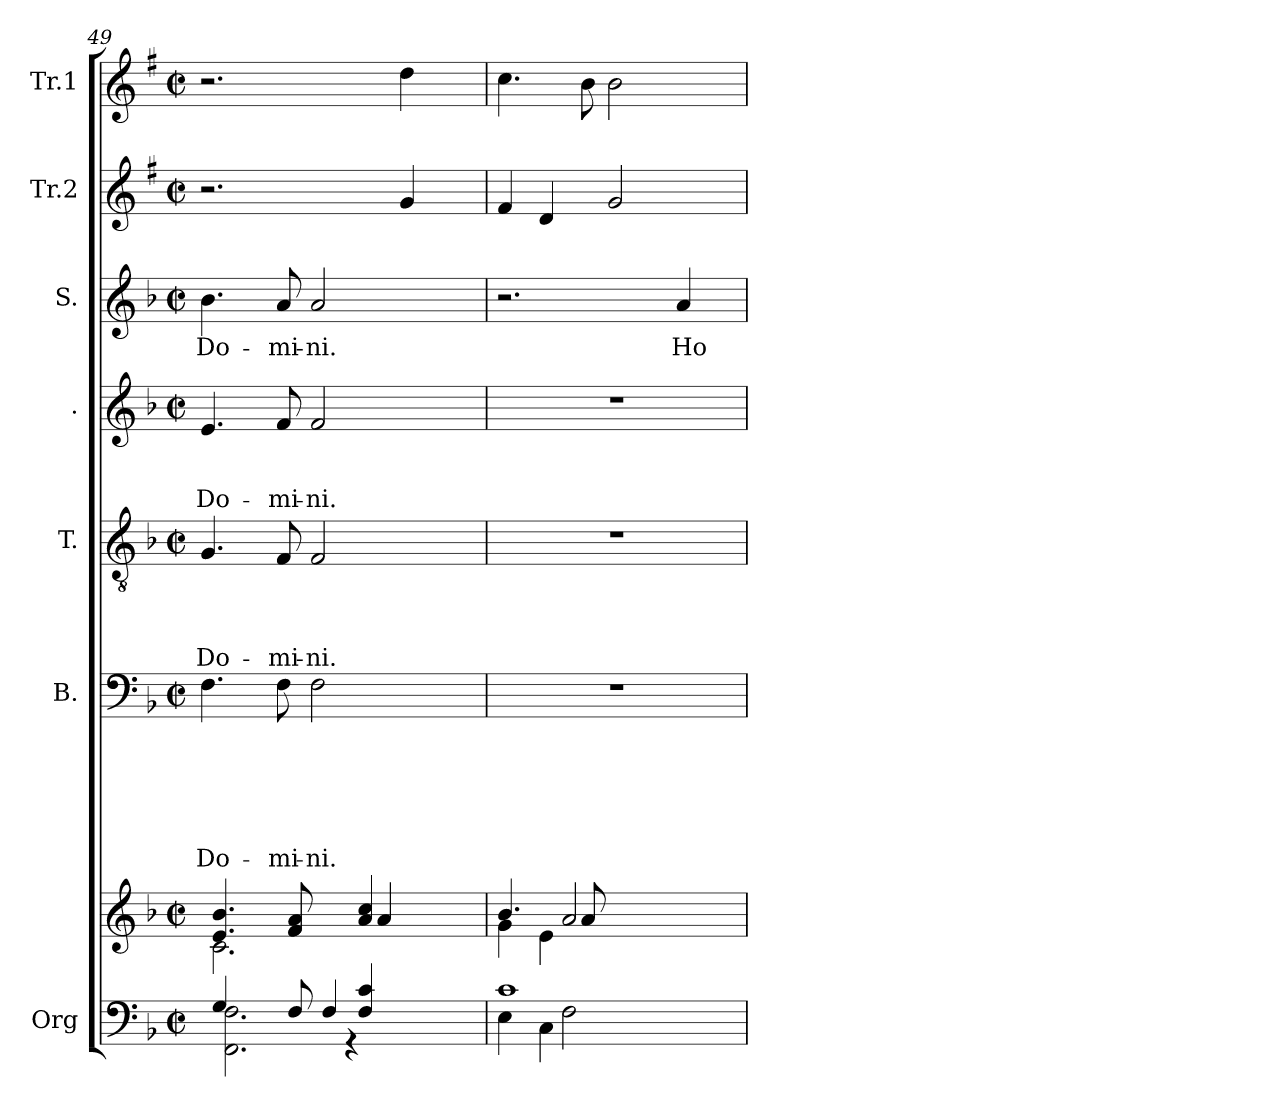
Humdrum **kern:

**kern	**kern	**kern	**text	**text	**text	**text	**text	**text	**kern	**text	**text	**text	**text	**kern	**text	**text	**text	**kern	**text	**kern	**kern
*part7	*part7	*part6	*part6	*part6	*part6	*part6	*part6	*part6	*part5	*part5	*part5	*part5	*part5	*part4	*part4	*part4	*part4	*part3	*part3	*part2	*part1
*staff8	*staff7	*staff6	*staff6	*staff6	*staff6	*staff6	*staff6	*staff6	*staff5	*staff5	*staff5	*staff5	*staff5	*staff4	*staff4	*staff4	*staff4	*staff3	*staff3	*staff2	*staff1
*I"Org	*	*I"B.	*	*	*	*	*	*	*I"T.	*	*	*	*	*I".	*	*	*	*I"S.	*	*I"Tr.2	*I"Tr.1
*	*	*I'B.	*	*	*	*	*	*	*I'T.	*	*	*	*	*	*	*	*	*I'S.	*	*I'Tr.2	*I'Tr.1
*clefF4	*clefG2	*clefF4	*	*	*	*	*	*	*clefGv2	*	*	*	*	*clefG2	*	*	*	*clefG2	*	*clefG2	*clefG2
*	*	*	*	*	*	*	*	*	*	*	*	*	*	*	*	*	*	*	*	*ITrd1c2	*ITrd1c2
*k[b-]	*k[b-]	*k[b-]	*	*	*	*	*	*	*k[b-]	*	*	*	*	*k[b-]	*	*	*	*k[b-]	*	*k[b-]	*k[b-]
*F:	*F:	*F:	*	*	*	*	*	*	*F:	*	*	*	*	*F:	*	*	*	*F:	*	*F:	*F:
*M2/2	*M2/2	*M2/2	*	*	*	*	*	*	*M2/2	*	*	*	*	*M2/2	*	*	*	*M2/2	*	*M2/2	*M2/2
*met(c|)	*met(c|)	*met(c|)	*	*	*	*	*	*	*met(c|)	*	*	*	*	*met(c|)	*	*	*	*met(c|)	*	*met(c|)	*met(c|)
=49	=49	=49	=49	=49	=49	=49	=49	=49	=49	=49	=49	=49	=49	=49	=49	=49	=49	=49	=49	=49	=49
*^	*^	*	*	*	*	*	*	*	*	*	*	*	*	*	*	*	*	*	*	*	*
*	*^	*	*^	*	*	*	*	*	*	*	*	*	*	*	*	*	*	*	*	*	*	*	*
*	*	*^	*	*	*^	*	*	*	*	*	*	*	*	*	*	*	*	*	*	*	*	*	*	*	*
!	!	!	!	!	!	!	!	!	!	!	!	!	!	!LO:LY:b	!	!	!	!	!LO:LY:b	!	!	!	!LO:LY:b	!	!LO:LY:b	!	!
*	*	*	*	*	*	*	*	*	*	*	*	*	*	*	*	*	*	*	*	*	*	*	*	*	*	*^	*
32ryy	32ryy	32ryy	32ryy	2ryy	32ryy	32ryy	32ryy	4.F\	.	.	.	.	.	Do-	4.G/	.	.	.	Do-	4.e/	.	.	Do-	4.b-\	Do-	2.r	2ryy	2.r
4G/	2.FF\ 2.F\	4.ryy	2ryy	.	2.c\	4.e/ 4.b-/	4.ryy	.	.	.	.	.	.	.	.	.	.	.	.	.	.	.	.	.	.	.	.	.
4ryy	.	.	.	.	.	.	.	.	.	.	.	.	.	.	.	.	.	.	.	.	.	.	.	.	.	.	.	.
!	!	!	!	!	!	!	!	!	!	!	!	!	!	!LO:LY:b	!	!	!	!	!LO:LY:b	!	!	!	!LO:LY:b	!	!LO:LY:b	!	!	!
.	.	.	.	.	.	.	.	8F\	.	.	.	.	.	-mi-	8F/	.	.	.	-mi-	8f/	.	.	-mi-	8a/	-mi-	.	.	.
.	.	8F/	.	.	.	4f/	8f/ 8a/	.	.	.	.	.	.	.	.	.	.	.	.	.	.	.	.	.	.	.	.	.
!	!	!	!	!	!	!	!	!	!	!	!	!	!	!LO:LY:b	!	!	!	!	!LO:LY:b	!	!	!	!LO:LY:b	!	!LO:LY:b	!	!	!
.	.	.	.	8ryy	.	.	.	2F\	.	.	.	.	.	-ni.	2F/	.	.	.	-ni.	2f/	.	.	-ni.	2a/	-ni.	.	8..ryy	.
16.ryy	.	8ryy	4F/	.	.	.	8ryy	.	.	.	.	.	.	.	.	.	.	.	.	.	.	.	.	.	.	.	.	.
4rGG	.	.	.	32ryy	.	.	.	.	.	.	.	.	.	.	.	.	.	.	.	.	.	.	.	.	.	.	.	.
.	.	4F/ 4c/	.	32ryy	.	16ryy	4a/ 4cc/	.	.	.	.	.	.	.	.	.	.	.	.	.	.	.	.	.	.	.	.	.
.	.	.	.	4a/	.	.	.	.	.	.	.	.	.	.	.	.	.	.	.	.	.	.	.	.	.	.	.	.
.	.	.	.	.	.	4ryy	.	.	.	.	.	.	.	.	.	.	.	.	.	.	.	.	.	.	.	.	4ryy	.
.	.	.	.	.	.	.	.	.	.	.	.	.	.	.	.	.	.	.	.	.	.	.	.	.	.	4f/	.	4cc\
.	16.ryy	.	16.ryy	.	16ryy	.	.	.	.	.	.	.	.	.	.	.	.	.	.	.	.	.	.	.	.	.	.	.
.	.	.	.	.	8ryy	.	.	.	.	.	.	.	.	.	.	.	.	.	.	.	.	.	.	.	.	.	.	.
16.ryy	8ryy	.	8ryy	.	.	.	.	.	.	.	.	.	.	.	.	.	.	.	.	.	.	.	.	.	.	.	.	.
.	.	16.ryy	.	.	.	.	16ryy	.	.	.	.	.	.	.	.	.	.	.	.	.	.	.	.	.	.	.	.	.
.	.	.	.	16ryy	.	.	.	.	.	.	.	.	.	.	.	.	.	.	.	.	.	.	.	.	.	.	.	.
32ryy	.	.	.	.	32ryy	32ryy	32ryy	.	.	.	.	.	.	.	.	.	.	.	.	.	.	.	.	.	.	.	32ryy	.
*	*	*v	*v	*	*	*	*	*	*	*	*	*	*	*	*	*	*	*	*	*	*	*	*	*	*	*v	*v	*
=50	=50	=50	=50	=50	=50	=50	=50	=50	=50	=50	=50	=50	=50	=50	=50	=50	=50	=50	=50	=50	=50	=50	=50	=50	=50	=50
1c	4E\	4ryy	4g\	4.b-/	4.ryy	4ryy	1r	.	.	.	.	.	.	1r	.	.	.	.	1r	.	.	.	2.r	.	4e/	4.b-\
.	4C\	16.ryy	4e\	.	.	16.ryy	.	.	.	.	.	.	.	.	.	.	.	.	.	.	.	.	.	.	4c/	.
.	.	2F\	.	.	.	2a/	.	.	.	.	.	.	.	.	.	.	.	.	.	.	.	.	.	.	.	.
.	.	.	.	8ryy	8a/	.	.	.	.	.	.	.	.	.	.	.	.	.	.	.	.	.	.	.	.	8a\
.	2ryy	.	8ryy	32ryy	8ryy	.	.	.	.	.	.	.	.	.	.	.	.	.	.	.	.	.	.	.	2f/	2a\
.	.	.	.	4...ryy	.	.	.	.	.	.	.	.	.	.	.	.	.	.	.	.	.	.	.	.	.	.
.	.	.	32ryy	.	32ryy	.	.	.	.	.	.	.	.	.	.	.	.	.	.	.	.	.	.	.	.	.
.	.	.	4ryy	.	4ryy	.	.	.	.	.	.	.	.	.	.	.	.	.	.	.	.	.	.	.	.	.
!	!	!	!	!	!	!	!	!	!	!	!	!	!	!	!	!	!	!	!	!	!	!	!	!LO:LY:b	!	!
.	.	.	.	.	.	.	.	.	.	.	.	.	.	.	.	.	.	.	.	.	.	.	4a/	Ho-	.	.
.	.	8ryy	.	.	.	8ryy	.	.	.	.	.	.	.	.	.	.	.	.	.	.	.	.	.	.	.	.
.	.	.	16.ryy	.	16.ryy	.	.	.	.	.	.	.	.	.	.	.	.	.	.	.	.	.	.	.	.	.
.	.	32ryy	.	.	.	32ryy	.	.	.	.	.	.	.	.	.	.	.	.	.	.	.	.	.	.	.	.
*v	*v	*v	*	*	*	*	*	*	*	*	*	*	*	*	*	*	*	*	*	*	*	*	*	*	*	*
*	*v	*v	*v	*v	*	*	*	*	*	*	*	*	*	*	*	*	*	*	*	*	*	*	*	*
=	=	=	=	=	=	=	=	=	=	=	=	=	=	=	=	=	=	=	=	=	=
*-	*-	*-	*-	*-	*-	*-	*-	*-	*-	*-	*-	*-	*-	*-	*-	*-	*-	*-	*-	*-	*-
